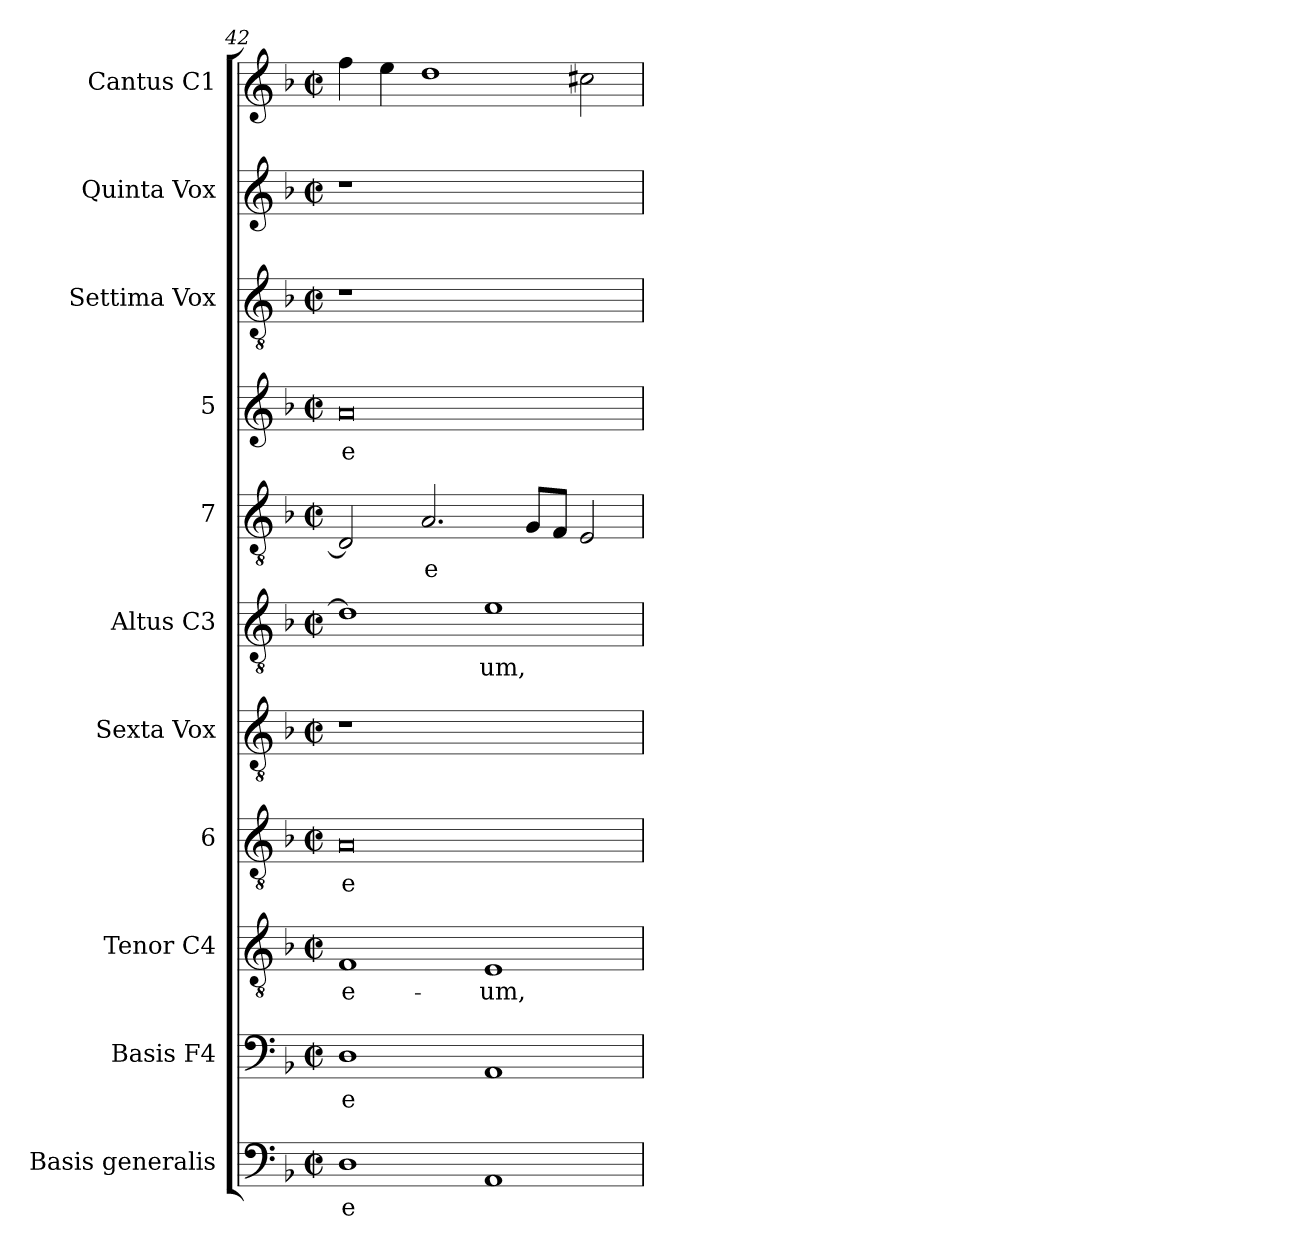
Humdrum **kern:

**kern	**text	**kern	**text	**kern	**text	**kern	**text	**kern	**kern	**text	**kern	**text	**kern	**text	**kern	**kern	**kern	**text
*part11	*part11	*part10	*part10	*part9	*part9	*part8	*part8	*part7	*part6	*part6	*part5	*part5	*part4	*part4	*part3	*part2	*part1	*part1
*staff11	*staff11	*staff10	*staff10	*staff9	*staff9	*staff8	*staff8	*staff7	*staff6	*staff6	*staff5	*staff5	*staff4	*staff4	*staff3	*staff2	*staff1	*staff1
*I"Basis  generalis	*	*I"Basis  F4	*	*I"Tenor  C4	*	*I"6	*	*I"Sexta  Vox	*I"Altus  C3	*	*I"7	*	*I"5	*	*I"Settima  Vox	*I"Quinta  Vox	*I"Cantus  C1	*
*	*	*I'B	*	*I'T	*	*	*	*	*I'A	*	*	*	*	*	*	*	*I'C	*
*clefF4	*	*clefF4	*	*clefGv2	*	*clefGv2	*	*clefGv2	*clefGv2	*	*clefGv2	*	*clefG2	*	*clefGv2	*clefG2	*clefG2	*
*k[b-]	*	*k[b-]	*	*k[b-]	*	*k[b-]	*	*k[b-]	*k[b-]	*	*k[b-]	*	*k[b-]	*	*k[b-]	*k[b-]	*k[b-]	*
*F:	*	*F:	*	*F:	*	*F:	*	*F:	*F:	*	*F:	*	*F:	*	*F:	*F:	*F:	*
*M2/2	*	*M2/2	*	*M2/2	*	*M2/2	*	*M2/2	*M2/2	*	*M2/2	*	*M2/2	*	*M2/2	*M2/2	*M2/2	*
*met(c|)	*	*met(c|)	*	*met(c|)	*	*met(c|)	*	*met(c|)	*met(c|)	*	*met(c|)	*	*met(c|)	*	*met(c|)	*met(c|)	*met(c|)	*
=42	=42	=42	=42	=42	=42	=42	=42	=42	=42	=42	=42	=42	=42	=42	=42	=42	=42	=42
!	!LO:LY:a:cj	!	!LO:LY:b:cj	!	!LO:LY:b:cj	!	!LO:LY:b:cj	!	!	!LO:LY:b:cj	!	!LO:LY:b:cj	!	!LO:LY:b:cj	!	!	!	!LO:LY:b:cj
1D	e-	1D	e-	1F	e-	0A	e-	1r	1d]	--	2D/]	.	0a	e-	1r	1r	4ff\	--
!	!	!	!	!	!	!	!	!	!	!	!	!	!	!	!	!	!	!LO:LY:b:cj
.	.	.	.	.	.	.	.	.	.	.	.	.	.	.	.	.	4ee\	--
!	!	!	!	!	!	!	!	!	!	!	!	!LO:LY:b:cj	!	!	!	!	!	!LO:LY:b:cj
.	.	.	.	.	.	.	.	.	.	.	2.A/	e-	.	.	.	.	1dd	--
!	!LO:LY:a:cj	!	!LO:LY:b:cj	!	!LO:LY:b:cj	!	!	!	!	!LO:LY:b:cj	!	!	!	!	!	!	!	!
1AA	--	1AA	--	1E	-um,	.	.	1ryy	1e	-um,	.	.	.	.	1ryy	1ryy	.	.
!	!	!	!	!	!	!	!	!	!	!	!	!LO:LY:b:cj	!	!	!	!	!	!
.	.	.	.	.	.	.	.	.	.	.	8G/L	--	.	.	.	.	.	.
!	!	!	!	!	!	!	!	!	!	!	!	!LO:LY:b:cj	!	!	!	!	!	!
.	.	.	.	.	.	.	.	.	.	.	8F/J	--	.	.	.	.	.	.
!	!	!	!	!	!	!	!	!	!	!	!	!LO:LY:b:cj	!	!	!	!	!	!LO:LY:b:cj
.	.	.	.	.	.	.	.	.	.	.	2E/	--	.	.	.	.	2cc#\	--
=	=	=	=	=	=	=	=	=	=	=	=	=	=	=	=	=	=	=
*-	*-	*-	*-	*-	*-	*-	*-	*-	*-	*-	*-	*-	*-	*-	*-	*-	*-	*-
